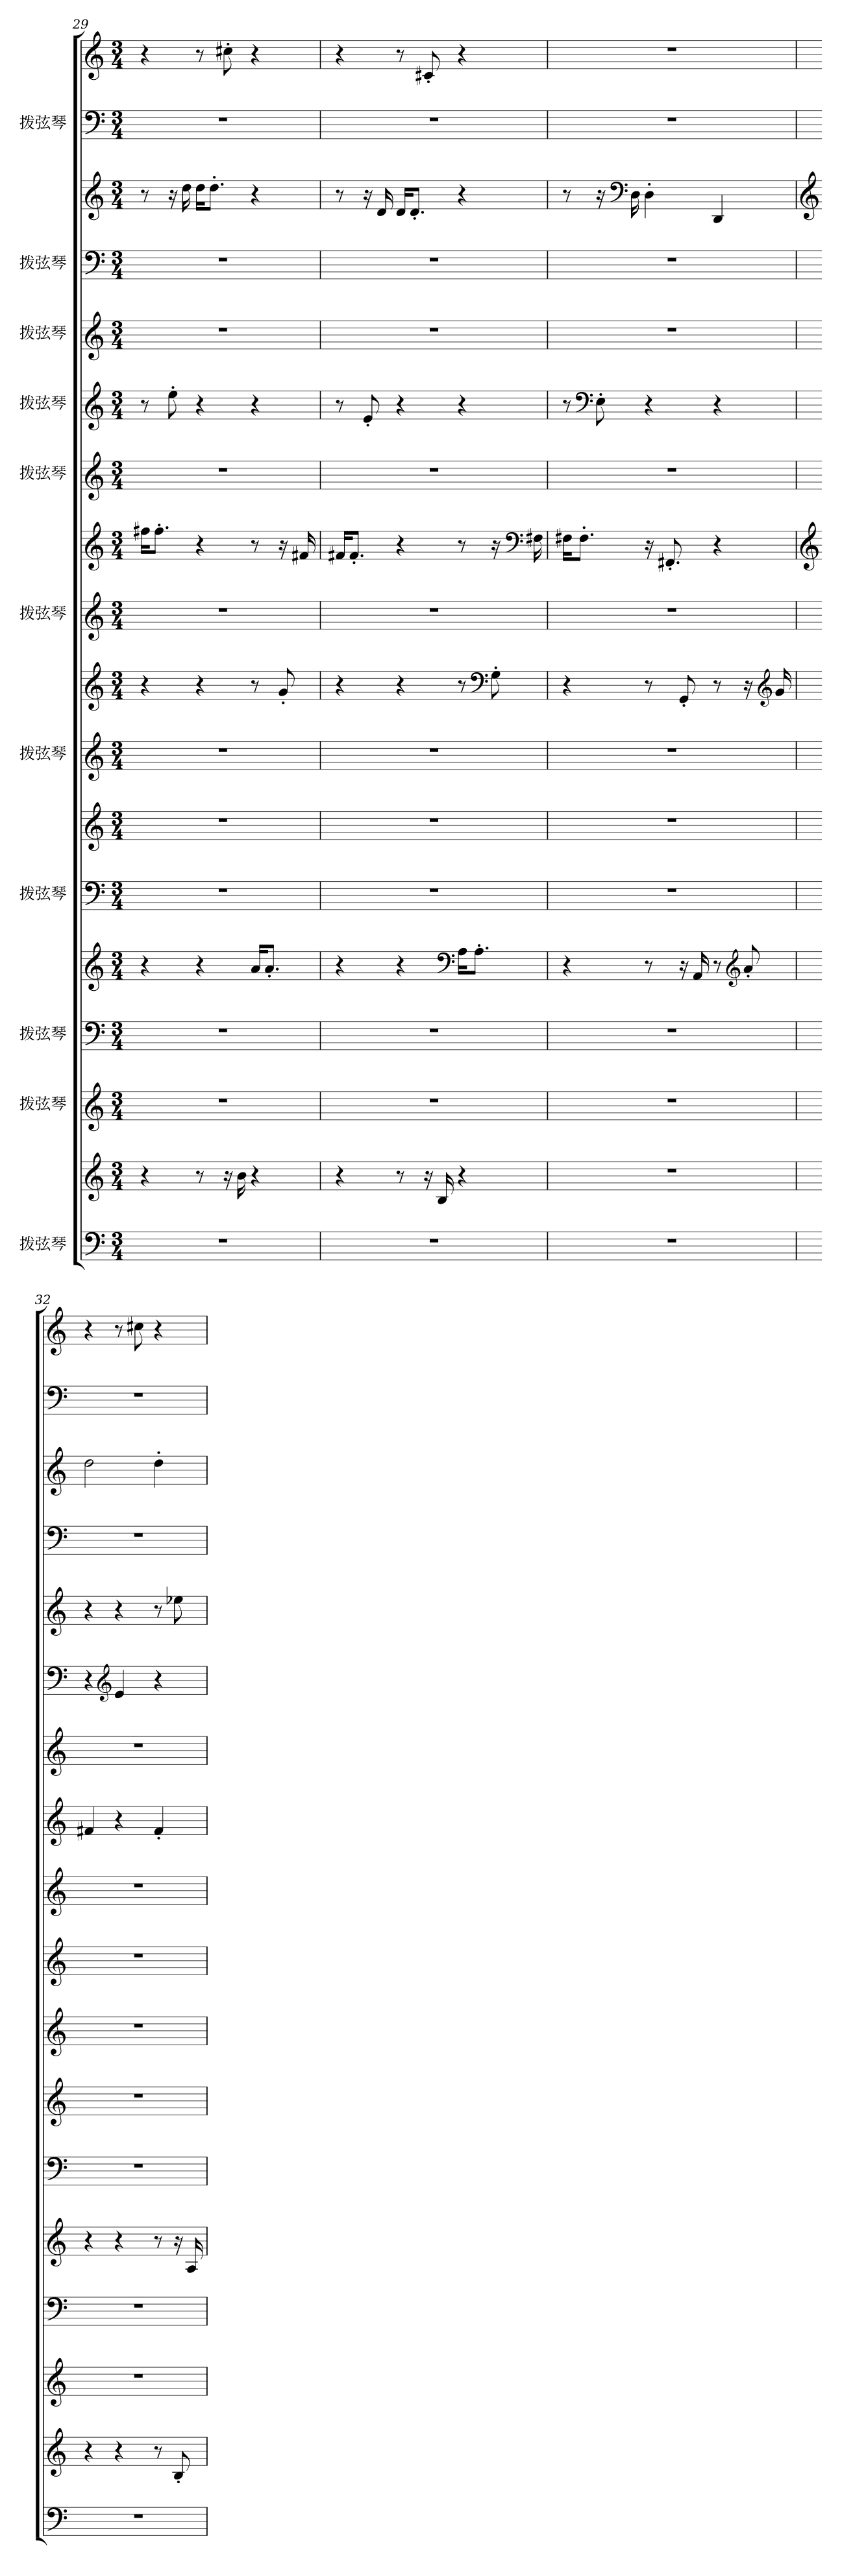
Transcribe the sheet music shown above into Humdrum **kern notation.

**kern	**kern	**kern	**kern	**kern	**kern	**kern	**kern	**kern	**kern	**kern	**kern	**kern	**kern	**kern	**kern	**kern	**kern
*part11	*part11	*part10	*part9	*part9	*part8	*part8	*part7	*part7	*part6	*part6	*part5	*part4	*part3	*part2	*part2	*part1	*part1
*staff18	*staff17	*staff16	*staff15	*staff14	*staff13	*staff12	*staff11	*staff10	*staff9	*staff8	*staff7	*staff6	*staff5	*staff4	*staff3	*staff2	*staff1
*I"拨弦琴	*	*I"拨弦琴	*I"拨弦琴	*	*I"拨弦琴	*	*I"拨弦琴	*	*I"拨弦琴	*	*I"拨弦琴	*I"拨弦琴	*I"拨弦琴	*I"拨弦琴	*	*I"拨弦琴	*
*clefF4	*clefG2	*clefG2	*clefF4	*clefG2	*clefF4	*clefG2	*clefG2	*clefG2	*clefG2	*clefG2	*clefG2	*clefG2	*clefG2	*clefF4	*clefG2	*clefF4	*clefG2
*k[]	*k[]	*k[]	*k[]	*k[]	*k[]	*k[]	*k[]	*k[]	*k[]	*k[]	*k[]	*k[]	*k[]	*k[]	*k[]	*k[]	*k[]
*M3/4	*M3/4	*M3/4	*M3/4	*M3/4	*M3/4	*M3/4	*M3/4	*M3/4	*M3/4	*M3/4	*M3/4	*M3/4	*M3/4	*M3/4	*M3/4	*M3/4	*M3/4
=29	=29	=29	=29	=29	=29	=29	=29	=29	=29	=29	=29	=29	=29	=29	=29	=29	=29
2.r	4r	2.r	2.r	4r	2.r	2.r	2.r	4r	2.r	16ff#X\KL	2.r	8r	2.r	2.r	8r	2.r	4r
.	.	.	.	.	.	.	.	.	.	8.ff#'\J	.	.	.	.	.	.	.
.	.	.	.	.	.	.	.	.	.	.	.	8ee'\	.	.	16r	.	.
.	.	.	.	.	.	.	.	.	.	.	.	.	.	.	16dd\	.	.
.	8r	.	.	4r	.	.	.	4r	.	4r	.	4r	.	.	16dd\KL	.	8r
.	.	.	.	.	.	.	.	.	.	.	.	.	.	.	8.dd'\J	.	.
.	16r	.	.	.	.	.	.	.	.	.	.	.	.	.	.	.	8cc#X'\
.	16b\	.	.	.	.	.	.	.	.	.	.	.	.	.	.	.	.
.	4r	.	.	16a/KL	.	.	.	8r	.	8r	.	4r	.	.	4r	.	4r
.	.	.	.	8.a'/J	.	.	.	.	.	.	.	.	.	.	.	.	.
.	.	.	.	.	.	.	.	8g'/	.	16r	.	.	.	.	.	.	.
.	.	.	.	.	.	.	.	.	.	16f#X/	.	.	.	.	.	.	.
!!LO:PB:g=z
=30	=30	=30	=30	=30	=30	=30	=30	=30	=30	=30	=30	=30	=30	=30	=30	=30	=30
2.r	4r	2.r	2.r	4r	2.r	2.r	2.r	4r	2.r	16f#X/KL	2.r	8r	2.r	2.r	8r	2.r	4r
.	.	.	.	.	.	.	.	.	.	8.f#'/J	.	.	.	.	.	.	.
.	.	.	.	.	.	.	.	.	.	.	.	8e'/	.	.	16r	.	.
.	.	.	.	.	.	.	.	.	.	.	.	.	.	.	16d/	.	.
.	8r	.	.	4r	.	.	.	4r	.	4r	.	4r	.	.	16d/KL	.	8r
.	.	.	.	.	.	.	.	.	.	.	.	.	.	.	8.d'/J	.	.
.	16r	.	.	.	.	.	.	.	.	.	.	.	.	.	.	.	8c#X'/
.	16B/	.	.	.	.	.	.	.	.	.	.	.	.	.	.	.	.
*	*	*	*	*clefF4	*	*	*	*	*	*	*	*	*	*	*	*	*
.	4r	.	.	16A\KL	.	.	.	8r	.	8r	.	4r	.	.	4r	.	4r
.	.	.	.	8.A'\J	.	.	.	.	.	.	.	.	.	.	.	.	.
*	*	*	*	*	*	*	*	*clefF4	*	*	*	*	*	*	*	*	*
.	.	.	.	.	.	.	.	8G'\	.	16r	.	.	.	.	.	.	.
*	*	*	*	*	*	*	*	*	*	*clefF4	*	*	*	*	*	*	*
.	.	.	.	.	.	.	.	.	.	16F#X\	.	.	.	.	.	.	.
=31	=31	=31	=31	=31	=31	=31	=31	=31	=31	=31	=31	=31	=31	=31	=31	=31	=31
2.r	2.r	2.r	2.r	4r	2.r	2.r	2.r	4r	2.r	16F#X\KL	2.r	8r	2.r	2.r	8r	2.r	2.r
.	.	.	.	.	.	.	.	.	.	8.F#'\J	.	.	.	.	.	.	.
*	*	*	*	*	*	*	*	*	*	*	*	*clefF4	*	*	*	*	*
.	.	.	.	.	.	.	.	.	.	.	.	8E'\	.	.	16r	.	.
*	*	*	*	*	*	*	*	*	*	*	*	*	*	*	*clefF4	*	*
.	.	.	.	.	.	.	.	.	.	.	.	.	.	.	16D\	.	.
.	.	.	.	8r	.	.	.	8r	.	16r	.	4r	.	.	4D'\	.	.
.	.	.	.	.	.	.	.	.	.	8.FF#X'/	.	.	.	.	.	.	.
.	.	.	.	16r	.	.	.	8GG'/	.	.	.	.	.	.	.	.	.
.	.	.	.	16AA/	.	.	.	.	.	.	.	.	.	.	.	.	.
.	.	.	.	8r	.	.	.	8r	.	4r	.	4r	.	.	4DD/	.	.
*	*	*	*	*clefG2	*	*	*	*	*	*	*	*	*	*	*	*	*
.	.	.	.	8a'/	.	.	.	16r	.	.	.	.	.	.	.	.	.
*	*	*	*	*	*	*	*	*clefG2	*	*	*	*	*	*	*	*	*
.	.	.	.	.	.	.	.	16g/	.	.	.	.	.	.	.	.	.
!!LO:PB:g=z
=32	=32	=32	=32	=32	=32	=32	=32	=32	=32	=32	=32	=32	=32	=32	=32	=32	=32
*	*	*	*	*	*	*	*	*	*	*clefG2	*	*	*	*	*clefG2	*	*
2.r	4r	2.r	2.r	4r	2.r	2.r	2.r	2.r	2.r	4f#X/	2.r	4r	4r	2.r	2dd\	2.r	4r
*	*	*	*	*	*	*	*	*	*	*	*	*clefG2	*	*	*	*	*
.	4r	.	.	4r	.	.	.	.	.	4r	.	4e/	4r	.	.	.	8r
.	.	.	.	.	.	.	.	.	.	.	.	.	.	.	.	.	8cc#X\
.	8r	.	.	8r	.	.	.	.	.	4f#'/	.	4r	8r	.	4dd'\	.	4r
.	8B'/	.	.	16r	.	.	.	.	.	.	.	.	8ee-X\	.	.	.	.
.	.	.	.	16A/	.	.	.	.	.	.	.	.	.	.	.	.	.
=	=	=	=	=	=	=	=	=	=	=	=	=	=	=	=	=	=
*-	*-	*-	*-	*-	*-	*-	*-	*-	*-	*-	*-	*-	*-	*-	*-	*-	*-
